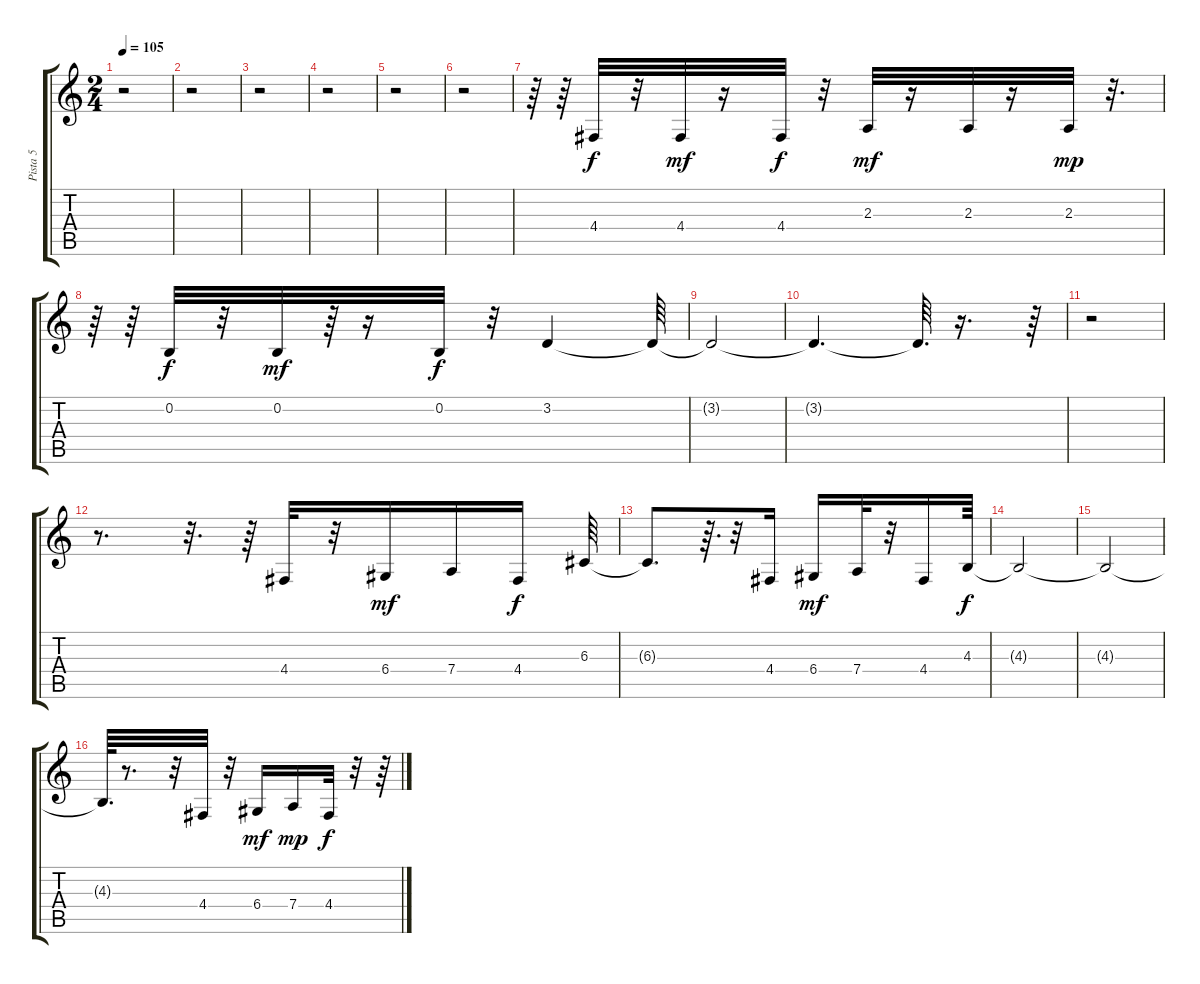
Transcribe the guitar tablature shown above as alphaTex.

\track ("Pista 5" "Pista 5") {instrument trombone}
\staff {score tabs}
\tuning (E4 B3 G3 D3 A2 E2) {hide}
\ts (2 4)
\tempo 105
\clef g2
\ks c
r.2{dy f} |
r.2 |
r.2 |
r.2 |
r.2 |
r.2 |
r.64 r.64 4.4.32 r.32 4.4.32{dy mf} r.16 4.4.32{dy f} r.32 2.3.32{dy mf} r.16 2.3.32 r.16 2.3.32{dy mp} r.32{d} |
r.64 r.64 0.2.32{dy f} r.32 0.2.32{dy mf} r.64 r.16 0.2.32{dy f} r.32 3.2.4 3.2{t}.64 |
3.2{t}.2 |
3.2{t}.4{d} 3.2{t}.64{d} r.16{d} r.64 |
r.2 |
r.8{d} r.32{d} r.64 4.4.32 r.32 6.4.16{dy mf} 7.4.16 4.4.16{dy f} 6.3.64 |
6.3{t}.8{d} r.64{d} r.32 4.4.16 6.4.16{dy mf} 7.4.32 r.32 4.4.16 4.3.64{dy f} |
4.3{t}.2 |
4.3{t}.2 |
4.3{t}.64{d} r.8{d} r.32 4.4.32 r.32 6.4.16{dy mf} 7.4.16{dy mp} 4.4.32{dy f} r.32 r.64
